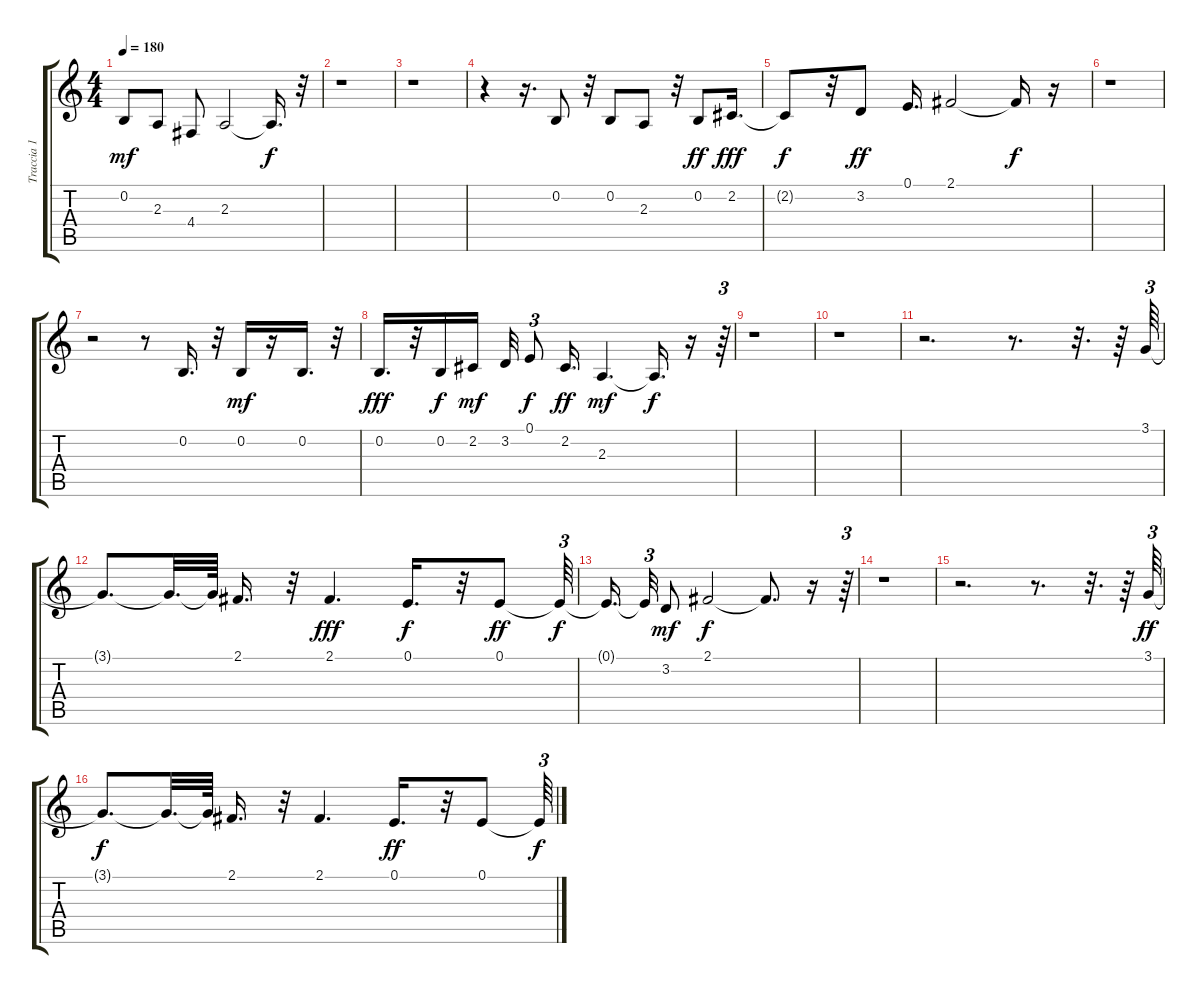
\track ("Traccia 1" "Traccia 1") {instrument acousticgrandpiano}
\staff {score tabs}
\tuning (E4 B3 G3 D3 A2 E2) {hide}
\ts (4 4)
\tempo 180
\clef g2
\ks c
0.2.8{dy mf} 2.3.8 4.4.8 2.3.2 2.3{t}.16{d dy f} r.32 |
r.1 |
r.1 |
r.4 r.16{d} 0.2.8 r.32 0.2.8 2.3.8 r.32 0.2.8{dy ff} 2.2.16{d dy fff} |
2.2{t}.8{dy f} r.32 3.2.8{dy ff} 0.1.16{d} 2.1.2 2.1{t}.16{dy f} r.16 |
r.1 |
r.2 r.8 0.2.16{d} r.32 0.2.16{dy mf} r.16 0.2.16{d} r.32 |
0.2.16{d dy fff} r.32 0.2.16{dy f} 2.2.16{dy mf} 3.2.32 0.1.8{tu (3 2) dy f} 2.2.16{d dy ff} 2.3.4{d dy mf} 2.3{t}.16{d dy f} r.16 r.64{tu (3 2)} |
r.1 |
r.1 |
r.2{d} r.8{d} r.32{d} r.64 3.1.64{tu (3 2)} |
3.1{t}.8{d} 3.1{t}.32{d} 3.1{t}.64 2.1.16{d} r.32 2.1.4{d dy fff} 0.1.16{d dy f} r.32 0.1.8{dy ff} 0.1{t}.64{tu (3 2) dy f} |
0.1{t}.16{d beam splitsecondary} 0.1{t}.32{tu (3 2)} 3.2.8{dy mf} 2.1.2{dy f} 2.1{t}.8{d} r.16 r.64{tu (3 2)} |
r.1 |
r.2{d} r.8{d} r.32{d} r.64 3.1.64{tu (3 2) dy ff} |
3.1{t}.8{d dy f} 3.1{t}.32{d} 3.1{t}.64 2.1.16{d} r.32 2.1.4{d} 0.1.16{d dy ff} r.32 0.1.8 0.1{t}.64{tu (3 2) dy f}
